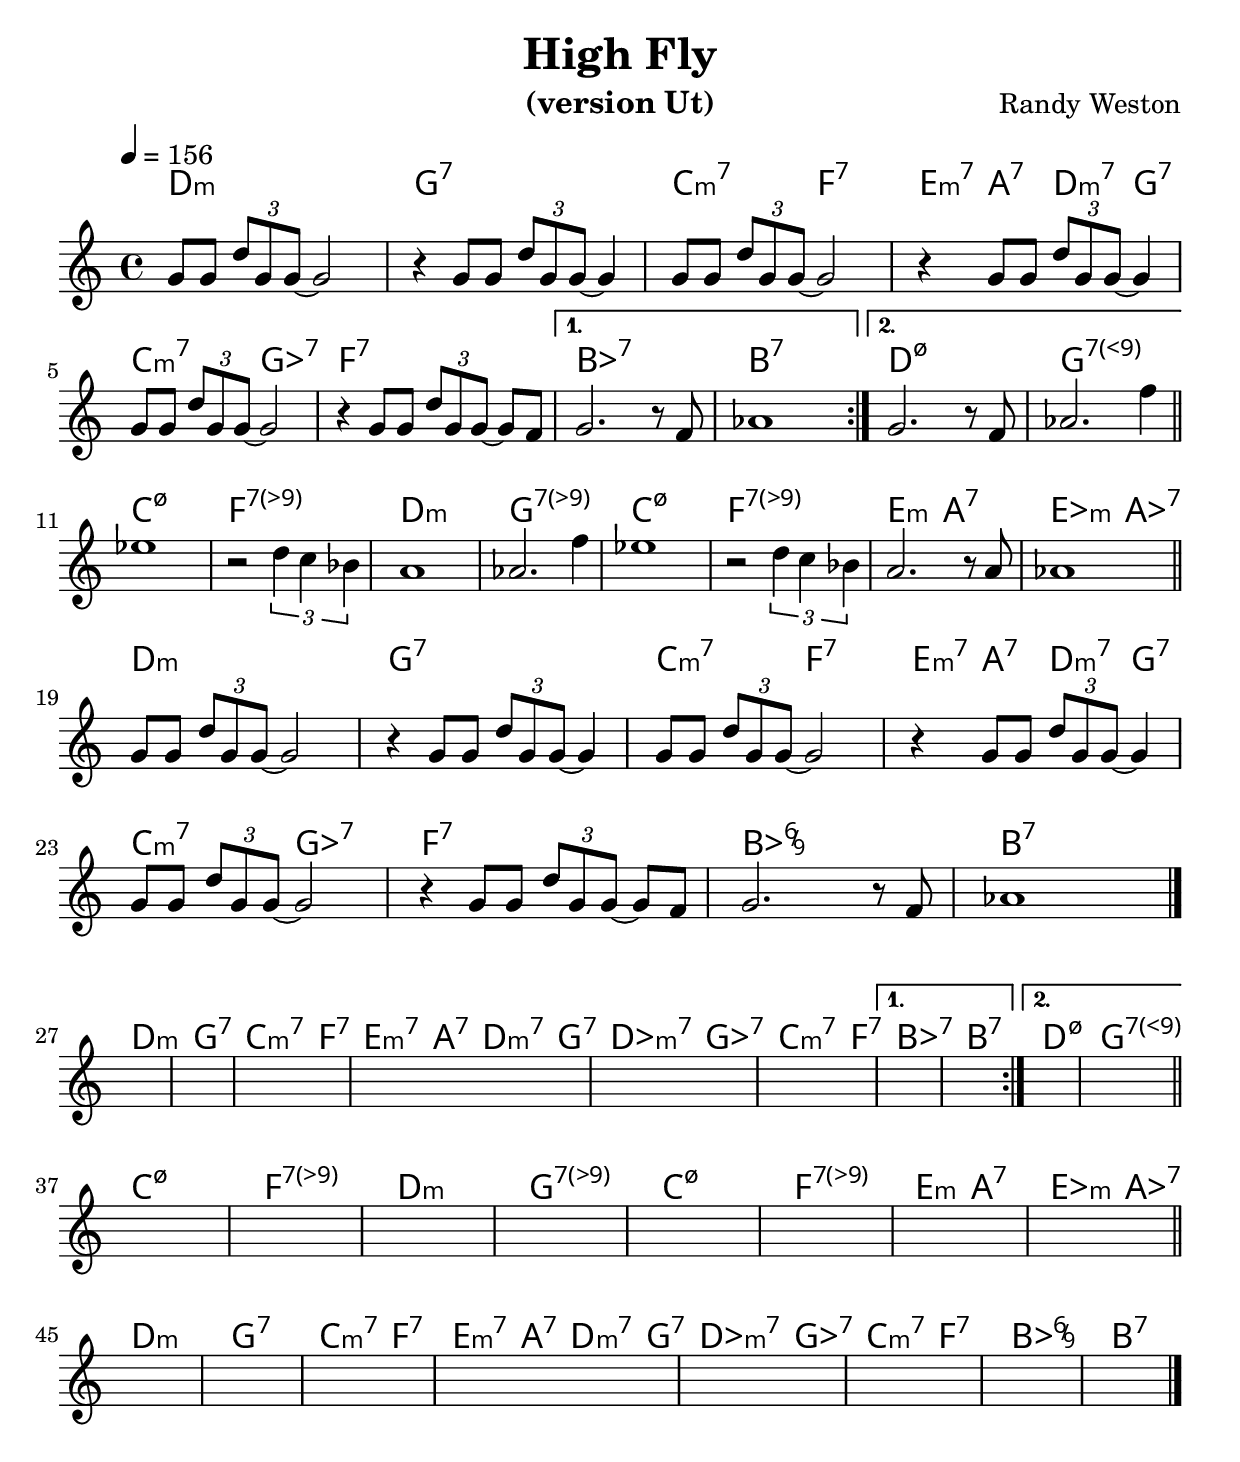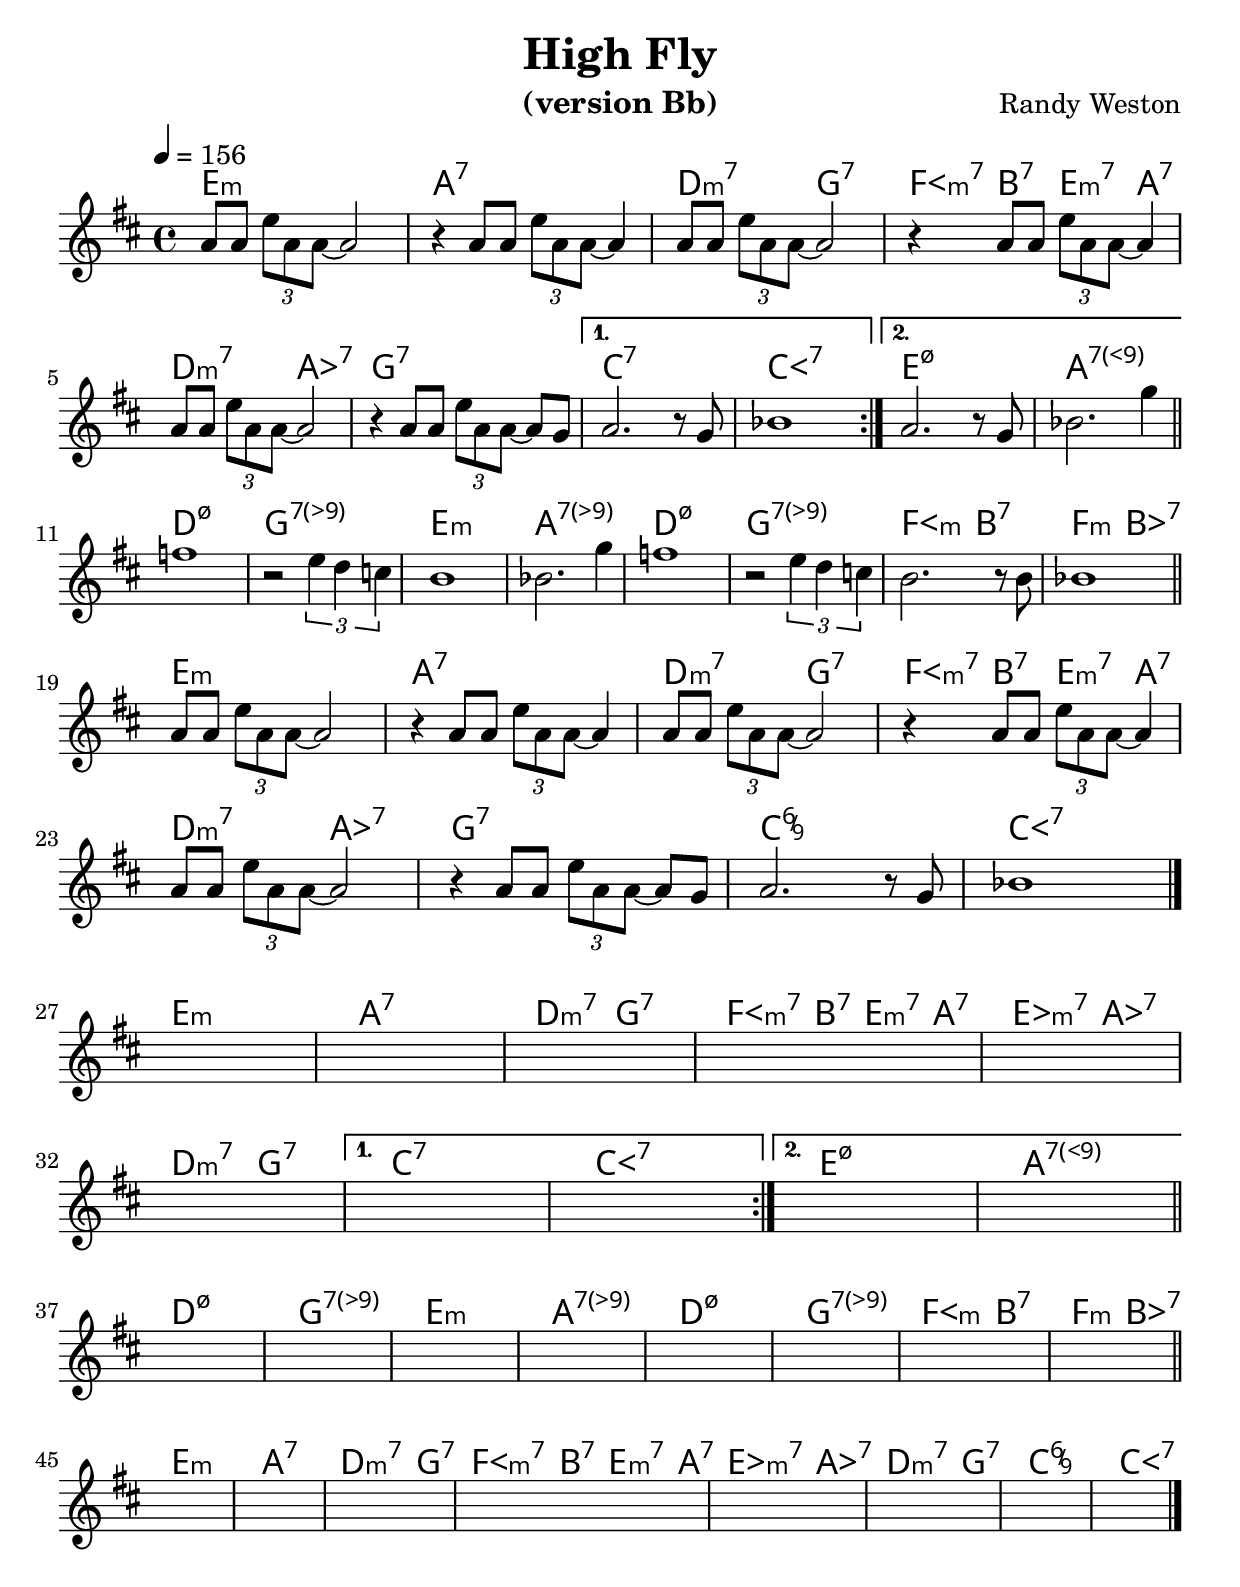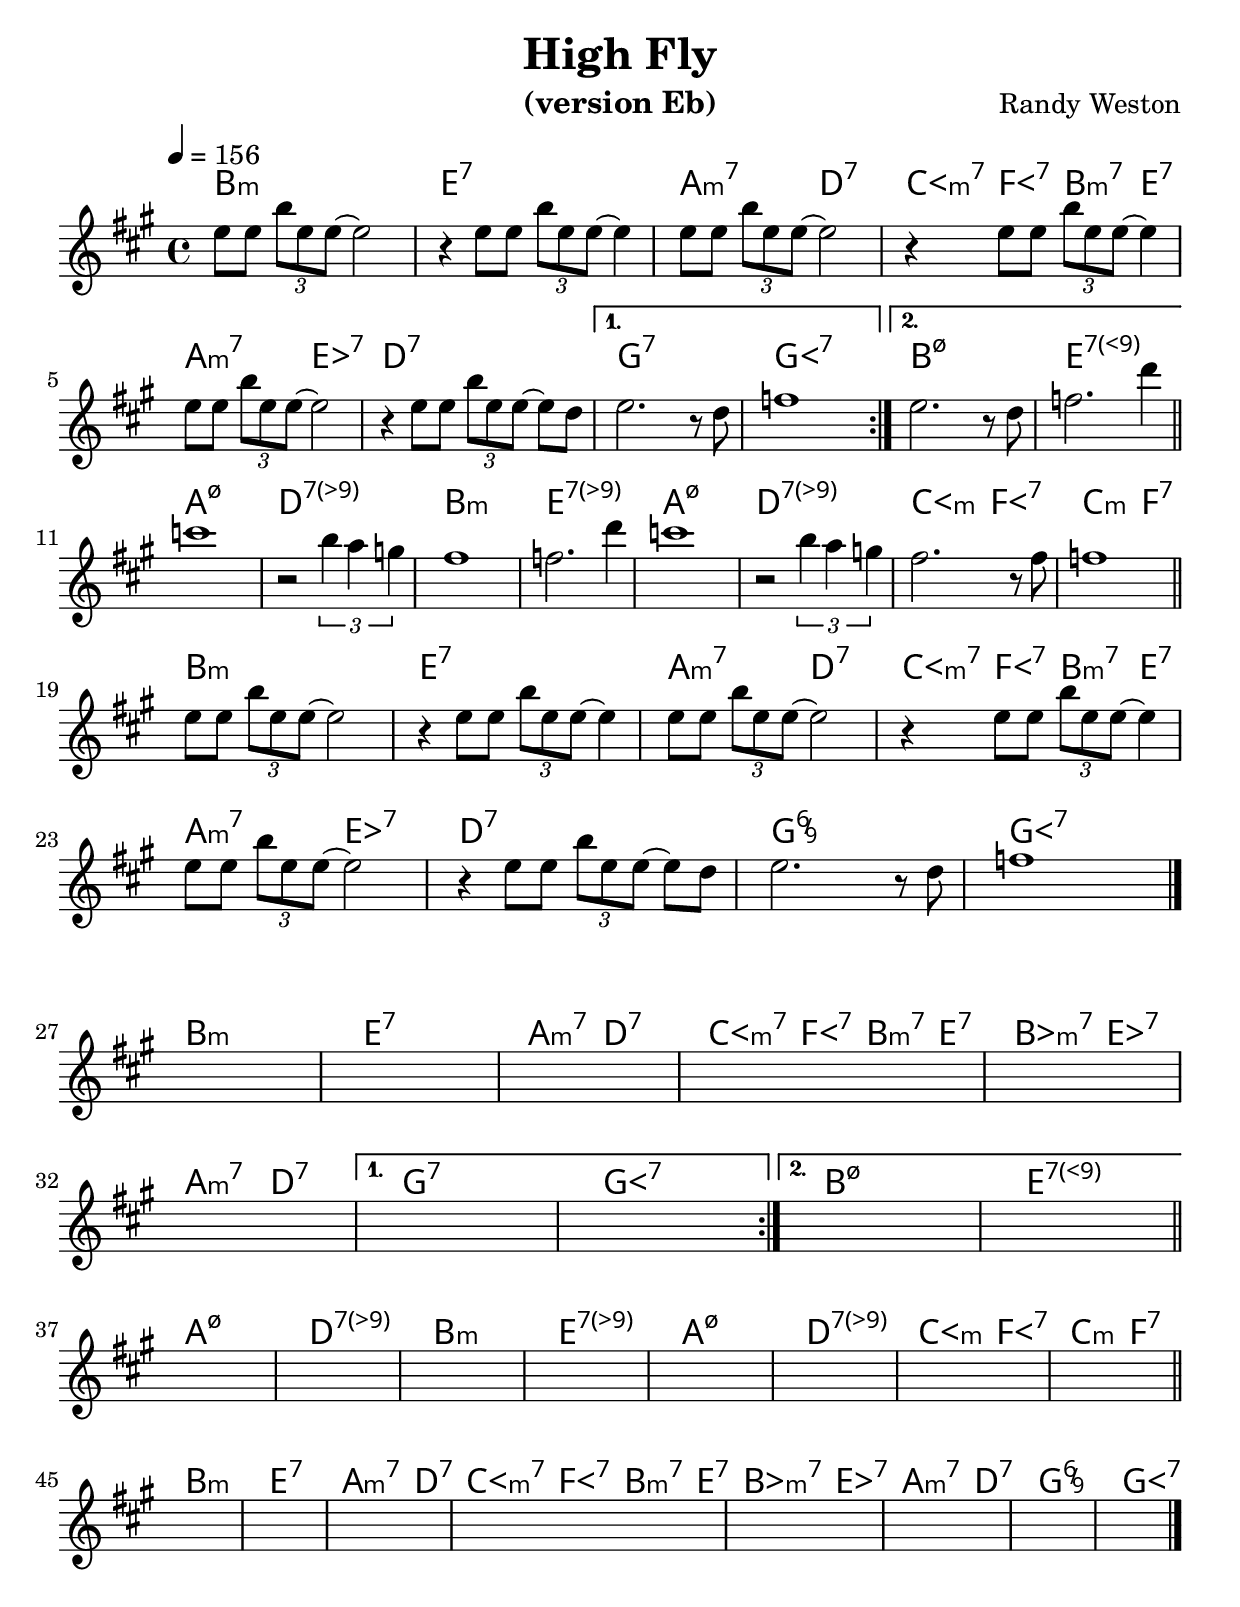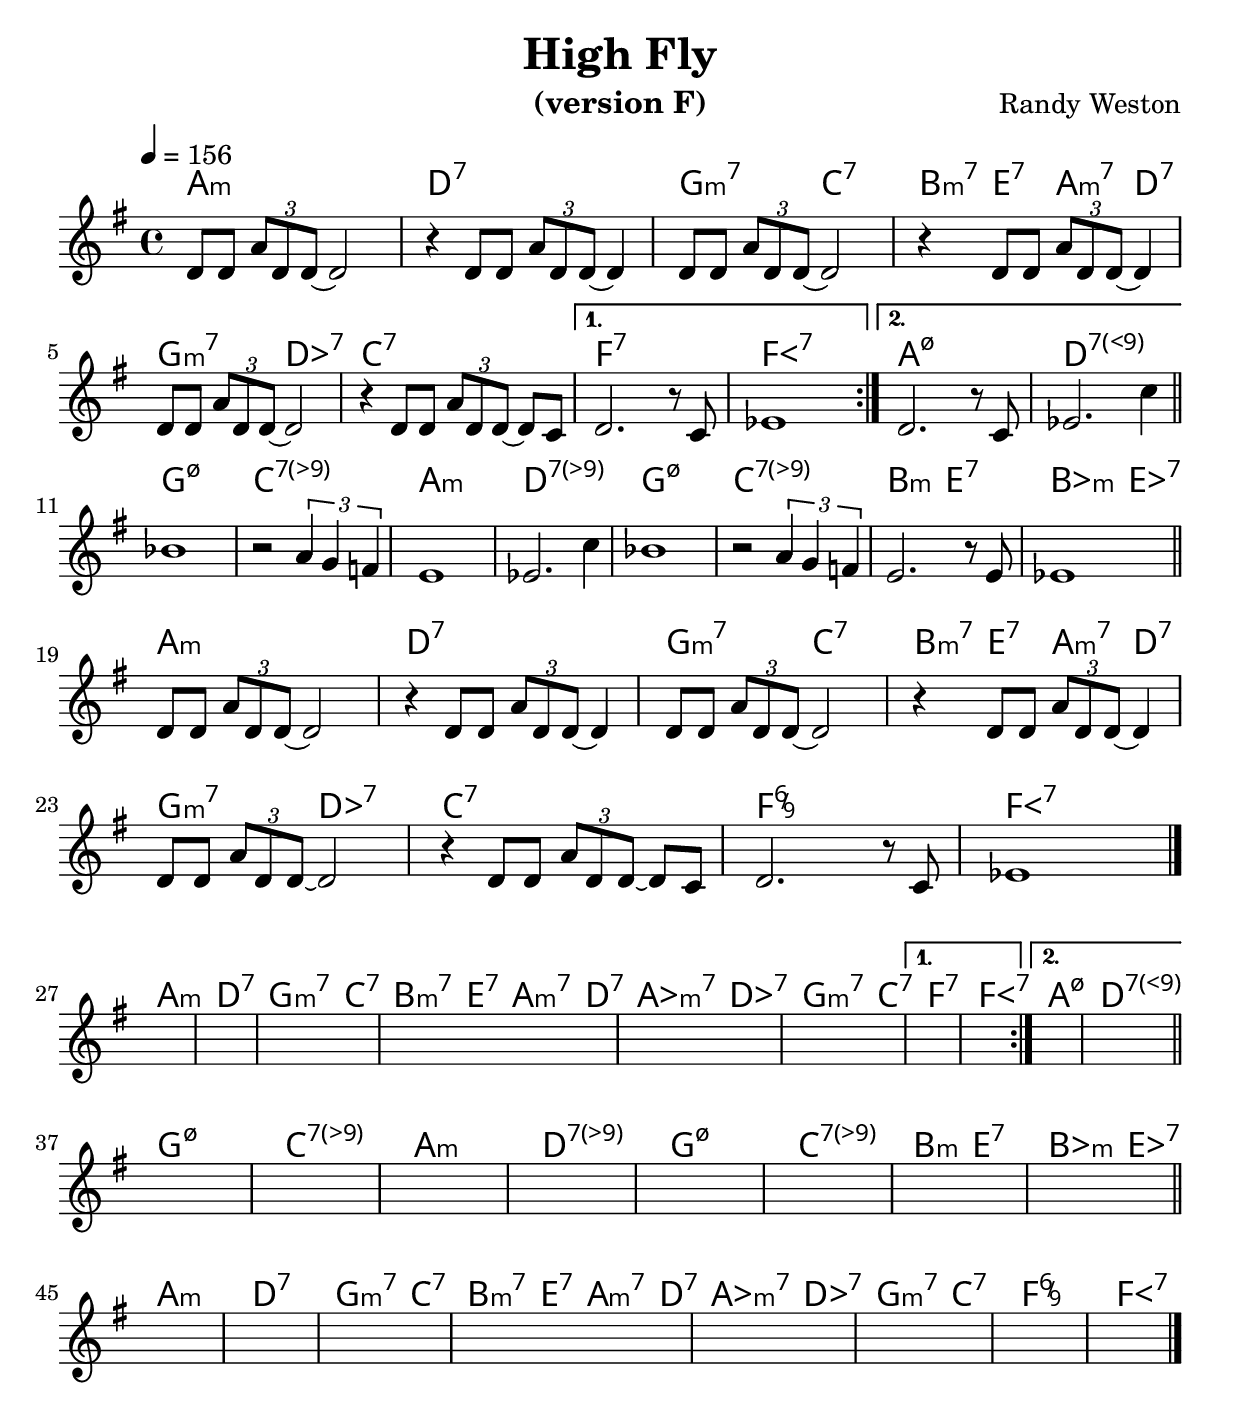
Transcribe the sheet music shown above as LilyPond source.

% Created on Mon Sep 20 15:23:38 CEST 2010
\version "2.22.0"

#(set-global-staff-size 24)
#(set-default-paper-size "a4")

\include "utils/AccordsJazzDefs.ly"

\paper { indent = 0\cm} 

\header {
	title = "High Fly" 
 	composer = "Randy Weston"
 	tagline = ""

}


accords = \chords {
        \repeat volta 2 {
          d1:m g:7 c2:m7 f:7 e4:m7 a:7 d:m7 g:7
          c2:m7 ges:7 f1:7
        }
       \alternative {
         {bes1:7 b:7}
         {d1:m7.5- g:7.9+}      
       }
       c:m7.5- f:7.9- d:m g:7.9-
       c:m7.5- f:7.9- e2:m a:7 es:m aes:7
       d1:m g:7 c2:m7 f:7 e4:m7 a:7 d:m7 g:7
       c2:m7 ges:7 f1:7 bes:6.9 b:7
       
       \repeat volta 2 {
          d1:m g:7 c2:m7 f:7 e4:m7 a:7 d:m7 g:7
          des2:m7 ges:7 c:m7 f:7
        }
       \alternative {
         {bes1:7 b:7}
         {d1:m7.5- g:7.9+}      
       }
       c:m7.5- f:7.9- d:m g:7.9-
       c:m7.5- f:7.9- e2:m a:7 es:m aes:7
       d1:m g:7 c2:m7 f:7 e4:m7 a:7 d:m7 g:7
       des2:m7 ges:7 c:m7 f:7 bes1:6.9 b:7
}

voix = \relative c' { 	
 % Type notes here 
%\compressEmptyMeasures
\set Timing.beamExceptions = #'()
\repeat volta 2 {
g'8 g \tuplet 3/2 {d' g, g~} g2
r4 g8 g \tuplet 3/2 {d' g, g~} g4
g8 g \tuplet 3/2 {d' g, g~} g2
r4 g8 g \tuplet 3/2 {d' g, g~} g4
\break 
g8 g \tuplet 3/2 {d' g, g~} g2
r4 g8 g \tuplet 3/2 {d' g, g~} g f
}
\alternative {{g2. r8 f aes1} {g2. r8 f aes2. f'4}}
\bar "||" \break
es1 r2 \times 2/3 {d4 c bes} a1 aes2. f'4
es1 r2 \times 2/3 {d4 c bes} a2. r8 a aes1
\bar "||" \break
g8 g \tuplet 3/2 {d' g, g~} g2
r4 g8 g \tuplet 3/2 {d' g, g~} g4
g8 g \tuplet 3/2 {d' g, g~} g2
r4 g8 g \tuplet 3/2 {d' g, g~} g4
\break 
g8 g \tuplet 3/2 {d' g, g~} g2
r4 g8 g \tuplet 3/2 {d' g, g~} g f
g2. r8 f aes1
\bar "|." \break 
%c4^\markup{Essai} cis c cis
%\mark \markup {\musicglyph "scripts.coda" }
%c cis c c \break
\mark \markup { \column % vspace avant solos si besoin
  { " " 
    " " 
    " "
  " "
  " "}
 } 
\repeat volta 2 {s1 s s s s s} \alternative {{s s}{s s}}
\bar "||" \break 
\repeat unfold 8 {s}
\bar "||" \break 
\repeat unfold 8 {s}
\bar "|."
}

staffViolon = \new Staff {
	\time 4/4
	\tempo 4 = 156 
	\set Staff.midiInstrument = "trumpet"
	\key c \major
	\clef treble
	\accidentalStyle modern-cautionary
	\voix
}


theme=\staffViolon

\include "utils/books.ly"